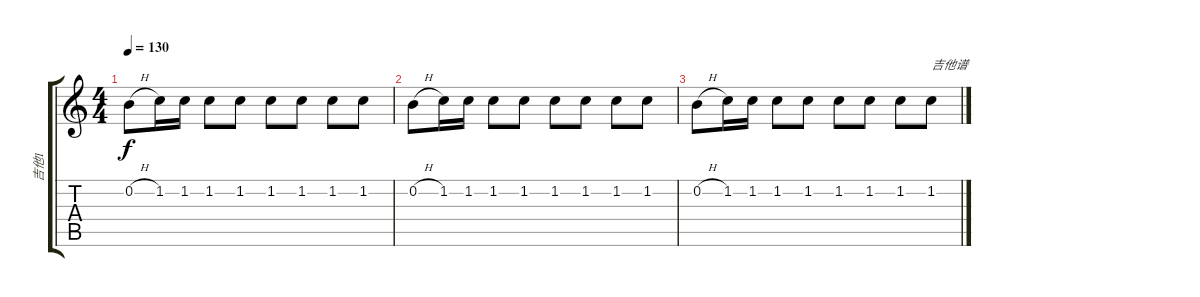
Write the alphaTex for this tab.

\track ("吉他1" "吉他1") {instrument distortionguitar}
\staff {score tabs}
\tuning (E4 B3 G3 D3 A2 E2) {hide}
\ts (4 4)
\tempo 130
\clef g2
\ks c
0.2{h}.8{dy f} 1.2.16 1.2.16 1.2.8 1.2.8 1.2.8 1.2.8 1.2.8 1.2.8 |
0.2{h}.8 1.2.16 1.2.16 1.2.8 1.2.8 1.2.8 1.2.8 1.2.8 1.2.8 |
0.2{h}.8 1.2.16 1.2.16 1.2.8 1.2.8 1.2.8 1.2.8 1.2.8 1.2.8{txt "吉他谱"}
